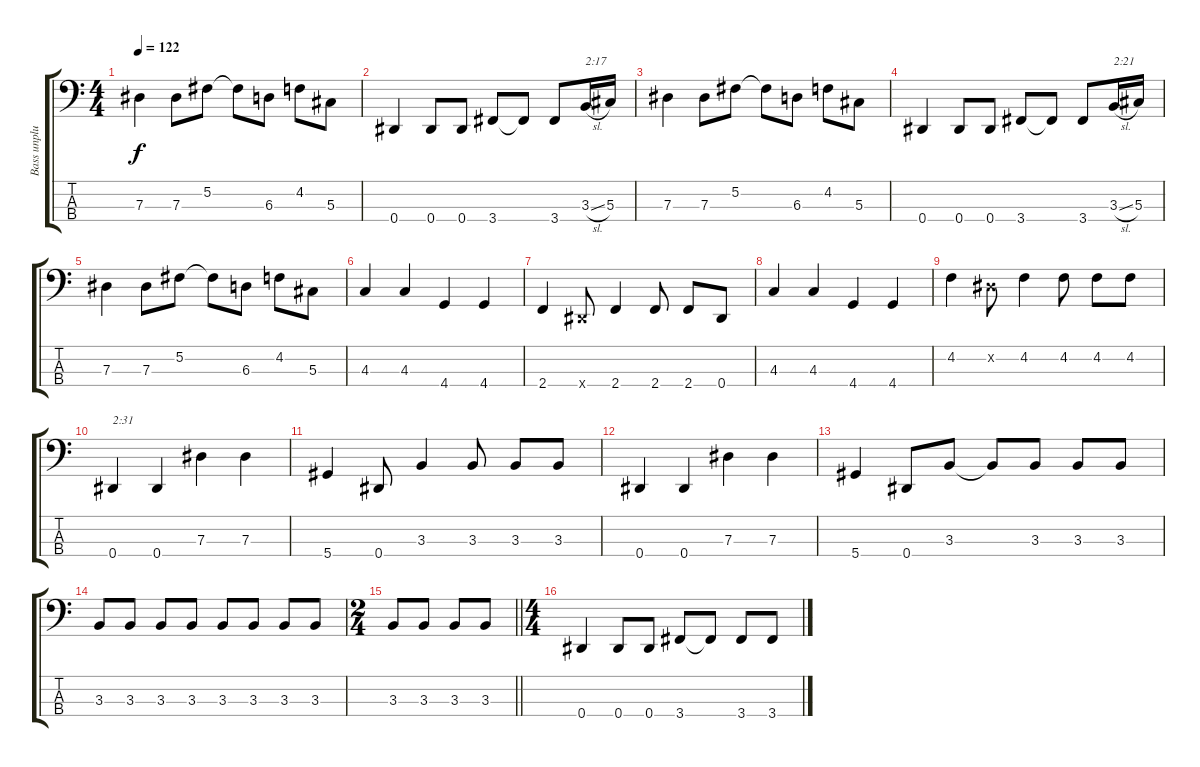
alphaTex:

\track ("Bass unplugged" "Bass unplu") {instrument electricbasspick}
\staff {score tabs}
\tuning (Gb2 Db2 Ab1 Eb1) {hide}
\ts (4 4)
\tempo 122
\clef f4
\ks c
7.3.4{dy f} 7.3.8 5.2.8 5.2{t}.8 6.3.8 4.2.8 5.3.8 |
0.4.4 0.4.8 0.4.8 3.4.8 3.4{t}.8 3.4.8 3.3{sl}.16{txt "2:17"} 5.3.16 |
7.3.4 7.3.8 5.2.8 5.2{t}.8 6.3.8 4.2.8 5.3.8 |
0.4.4 0.4.8 0.4.8 3.4.8 3.4{t}.8 3.4.8 3.3{sl}.16{txt "2:21"} 5.3.16 |
7.3.4 7.3.8 5.2.8 5.2{t}.8 6.3.8 4.2.8 5.3.8 |
4.3.4 4.3.4 4.4.4 4.4.4 |
2.4.4 0.4{x}.8 2.4.4 2.4.8 2.4.8 0.4.8 |
4.3.4 4.3.4 4.4.4 4.4.4 |
4.2.4 2.2{x}.8 4.2.4 4.2.8 4.2.8 4.2.8 |
0.4.4{txt "2:31"} 0.4.4 7.3.4 7.3.4 |
5.4.4 0.4.8 3.3.4 3.3.8 3.3.8 3.3.8 |
0.4.4 0.4.4 7.3.4 7.3.4 |
5.4.4 0.4.8 3.3.8 3.3{t}.8 3.3.8 3.3.8 3.3.8 |
3.3.8 3.3.8 3.3.8 3.3.8 3.3.8 3.3.8 3.3.8 3.3.8 |
\ts (2 4)
\barLineRight lightlight
3.3.8 3.3.8 3.3.8 3.3.8 |
\ts (4 4)
0.4.4 0.4.8 0.4.8 3.4.8 3.4{t}.8 3.4.8 3.4.8
